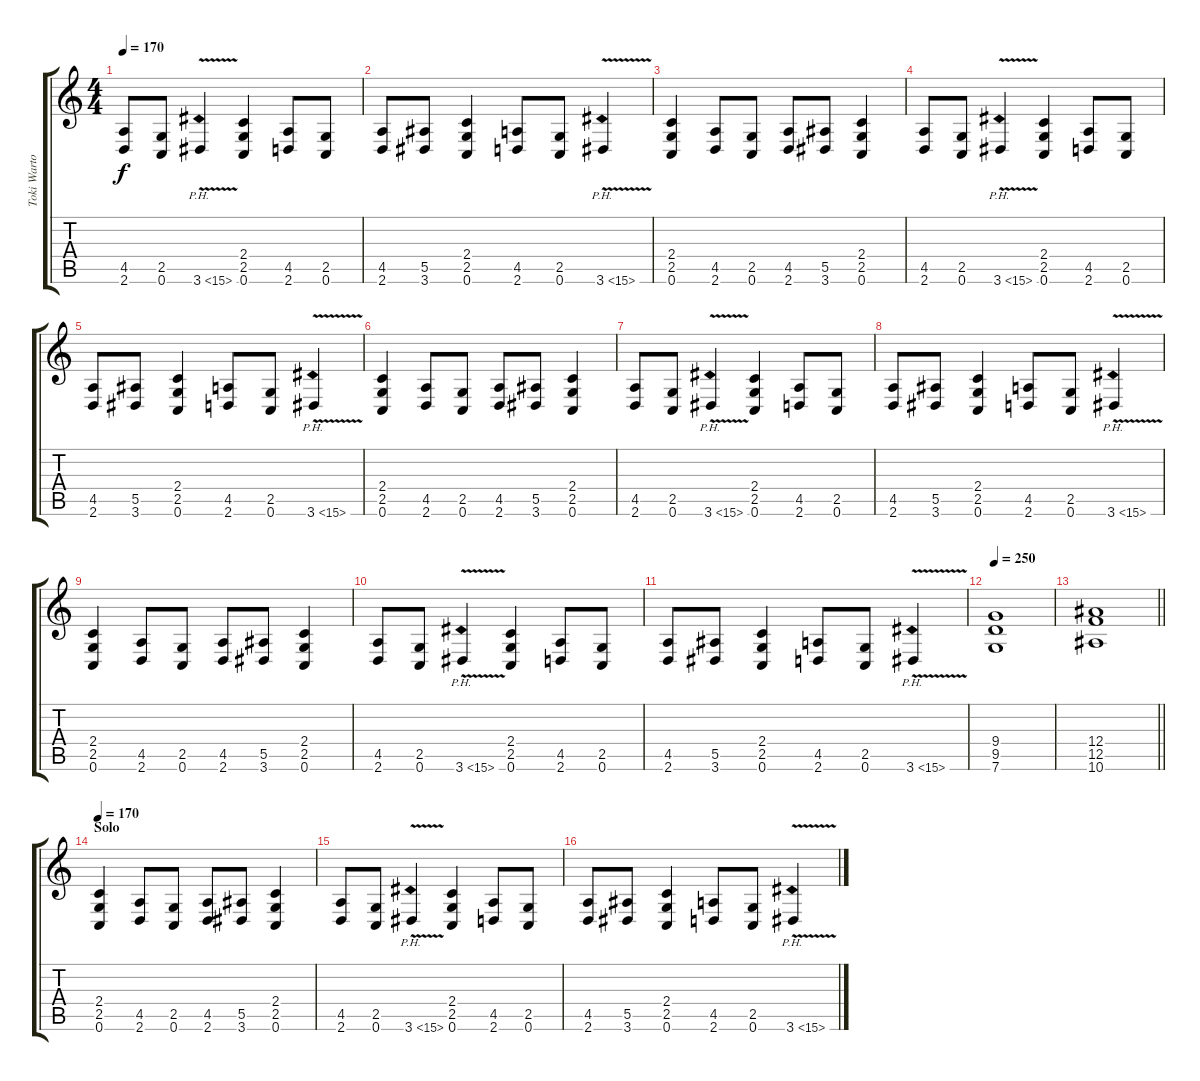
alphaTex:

\track ("Toki Wartooth" "Toki Warto") {instrument distortionguitar}
\staff {score tabs}
\tuning (C4 G3 Eb3 Bb2 F2 C2) {hide}
\ts (4 4)
\tempo 170
\clef g2
\ks c
(4.5 2.6).8{dy f} (2.5 0.6).8 3.6{ph 12 v}.4 (2.4 2.5 0.6).4 (4.5 2.6).8 (2.5 0.6).8 |
(4.5 2.6).8 (5.5 3.6).8 (2.4 2.5 0.6).4 (4.5 2.6).8 (2.5 0.6).8 3.6{ph 12 v}.4 |
(2.4 2.5 0.6).4 (4.5 2.6).8 (2.5 0.6).8 (4.5 2.6).8 (5.5 3.6).8 (2.4 2.5 0.6).4 |
(4.5 2.6).8 (2.5 0.6).8 3.6{ph 12 v}.4 (2.4 2.5 0.6).4 (4.5 2.6).8 (2.5 0.6).8 |
(4.5 2.6).8 (5.5 3.6).8 (2.4 2.5 0.6).4 (4.5 2.6).8 (2.5 0.6).8 3.6{ph 12 v}.4 |
(2.4 2.5 0.6).4 (4.5 2.6).8 (2.5 0.6).8 (4.5 2.6).8 (5.5 3.6).8 (2.4 2.5 0.6).4 |
(4.5 2.6).8 (2.5 0.6).8 3.6{ph 12 v}.4 (2.4 2.5 0.6).4 (4.5 2.6).8 (2.5 0.6).8 |
(4.5 2.6).8 (5.5 3.6).8 (2.4 2.5 0.6).4 (4.5 2.6).8 (2.5 0.6).8 3.6{ph 12 v}.4 |
(2.4 2.5 0.6).4 (4.5 2.6).8 (2.5 0.6).8 (4.5 2.6).8 (5.5 3.6).8 (2.4 2.5 0.6).4 |
(4.5 2.6).8 (2.5 0.6).8 3.6{ph 12 v}.4 (2.4 2.5 0.6).4 (4.5 2.6).8 (2.5 0.6).8 |
(4.5 2.6).8 (5.5 3.6).8 (2.4 2.5 0.6).4 (4.5 2.6).8 (2.5 0.6).8 3.6{ph 12 v}.4 |
\tempo 250
(9.4 9.5 7.6).1{instrument distortionguitar} |
\barLineRight lightlight
(12.4 12.5 10.6).1 |
\section ("" "Solo")
\tempo 170
(2.4 2.5 0.6).4 (4.5 2.6).8 (2.5 0.6).8 (4.5 2.6).8 (5.5 3.6).8 (2.4 2.5 0.6).4 |
(4.5 2.6).8 (2.5 0.6).8 3.6{ph 12 v}.4 (2.4 2.5 0.6).4 (4.5 2.6).8 (2.5 0.6).8 |
(4.5 2.6).8 (5.5 3.6).8 (2.4 2.5 0.6).4 (4.5 2.6).8 (2.5 0.6).8 3.6{ph 12 v}.4
